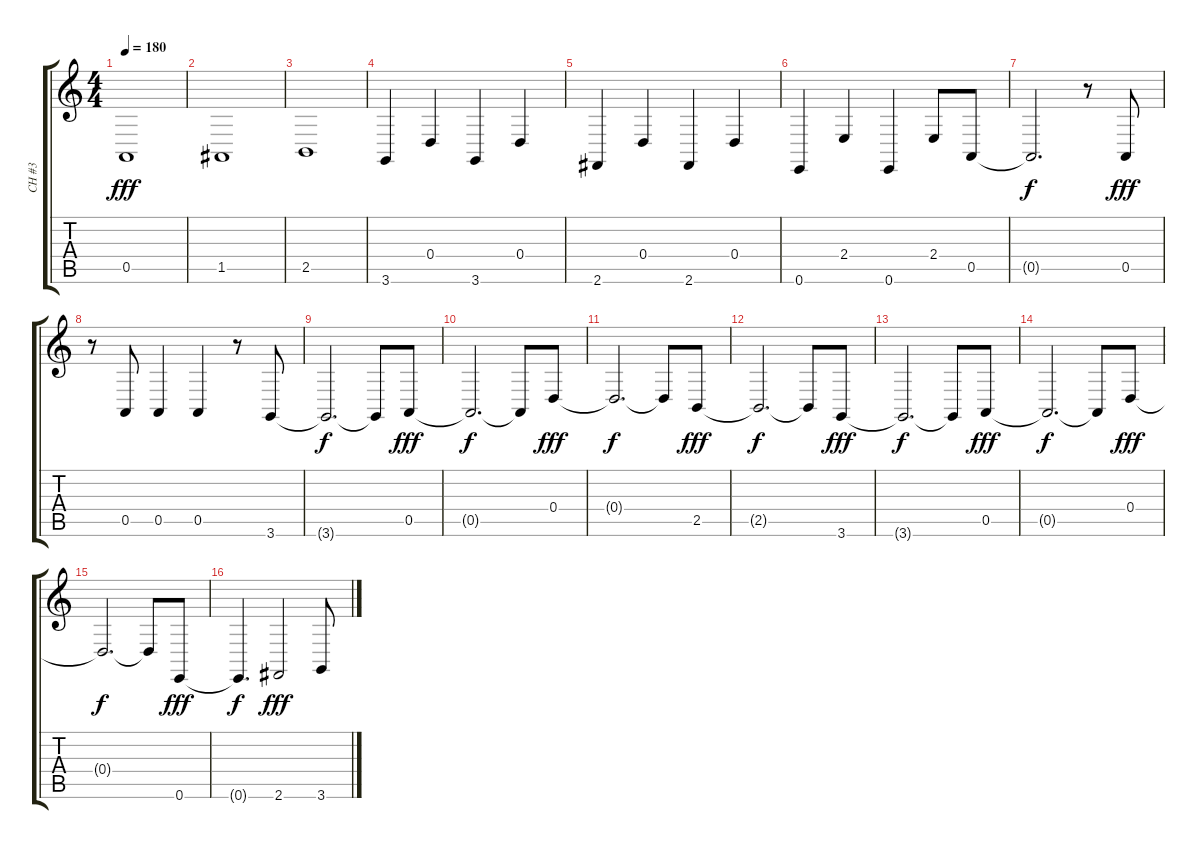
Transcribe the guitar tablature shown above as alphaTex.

\track ("CH #3" "CH #3") {instrument vibraphone}
\staff {score tabs}
\tuning (E4 B3 G3 D3 A2 E2) {hide}
\ts (4 4)
\tempo 180
\clef g2
\ks c
0.5.1{dy fff} |
1.5.1 |
2.5.1 |
3.6.4 0.4.4 3.6.4 0.4.4 |
2.6.4 0.4.4 2.6.4 0.4.4 |
0.6.4 2.4.4 0.6.4 2.4.8 0.5.8 |
0.5{t}.2{d dy f} r.8 0.5.8{dy fff} |
r.8 0.5.8 0.5.4 0.5.4 r.8 3.6.8 |
3.6{t}.2{d dy f} 3.6{t}.8 0.5.8{dy fff} |
0.5{t}.2{d dy f} 0.5{t}.8 0.4.8{dy fff} |
0.4{t}.2{d dy f} 0.4{t}.8 2.5.8{dy fff} |
2.5{t}.2{d dy f} 2.5{t}.8 3.6.8{dy fff} |
3.6{t}.2{d dy f} 3.6{t}.8 0.5.8{dy fff} |
0.5{t}.2{d dy f} 0.5{t}.8 0.4.8{dy fff} |
0.4{t}.2{d dy f} 0.4{t}.8 0.6.8{dy fff} |
0.6{t}.4{d dy f} 2.6.2{dy fff} 3.6.8
